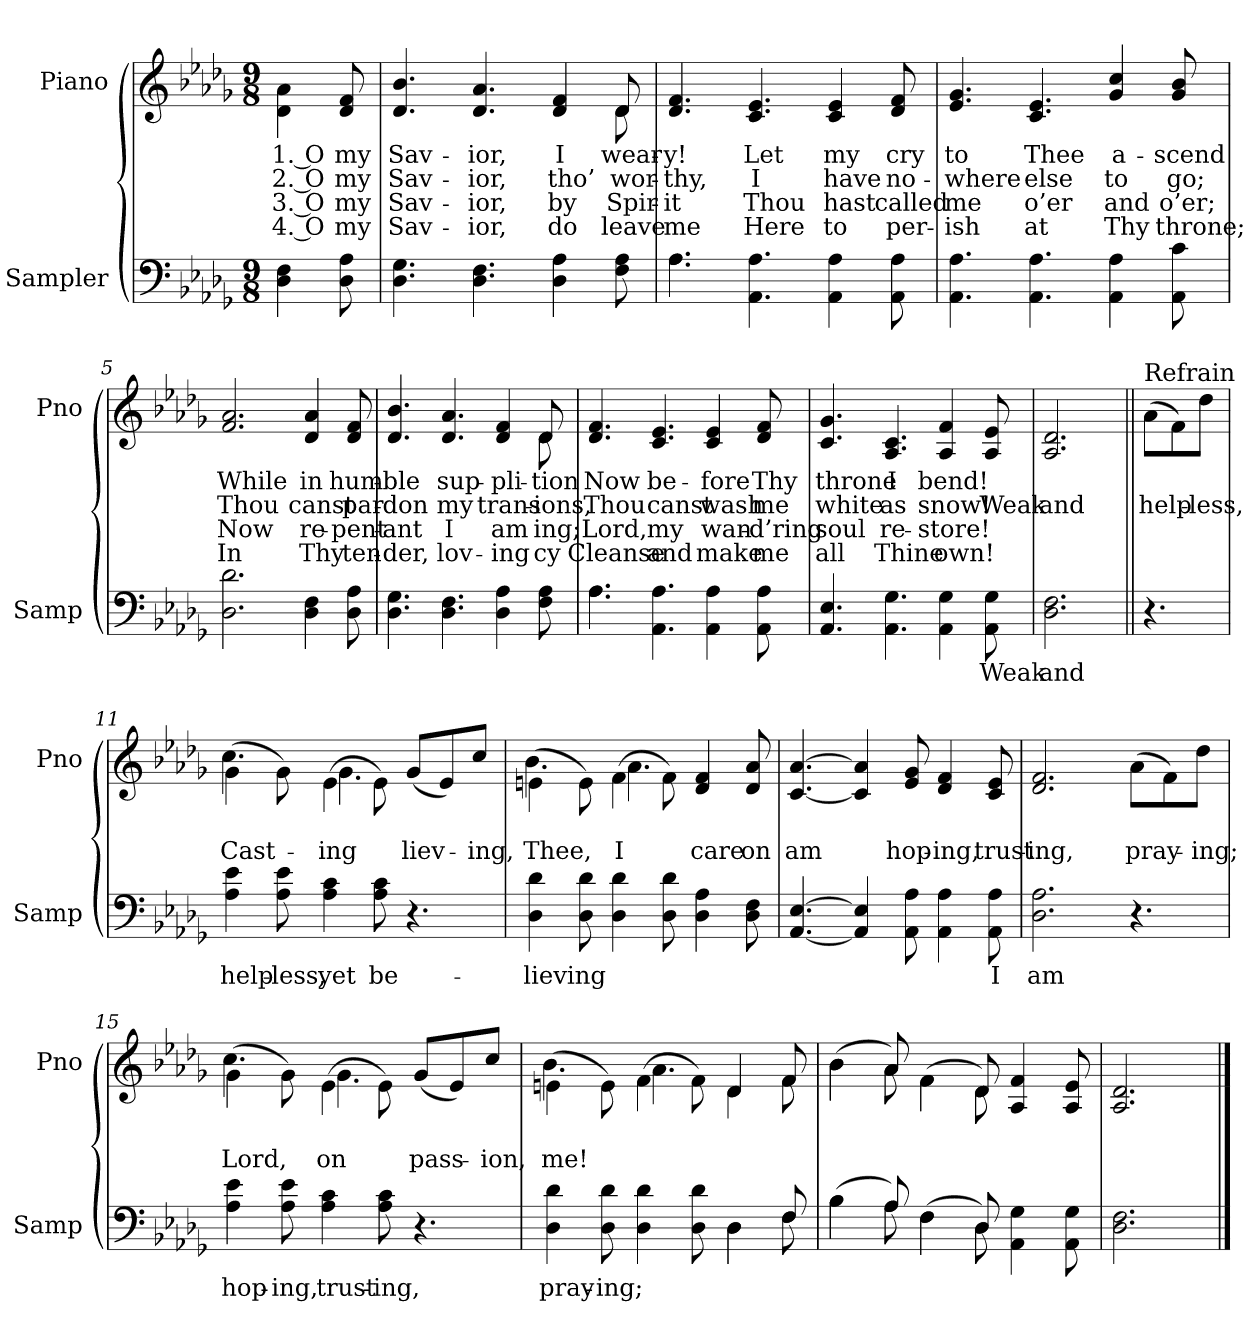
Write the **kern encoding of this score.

**kern	**text	**kern	**text	**text	**text	**text
*part2	*part2	*part1	*part1	*part1	*part1	*part1
*staff2	*staff2	*staff1	*staff1	*staff1	*staff1	*staff1
*I"Sampler	*	*I"Piano	*	*	*	*
*I'Samp	*	*I'Pno	*	*	*	*
*clefF4	*	*clefG2	*	*	*	*
*k[b-e-a-d-g-]	*	*k[b-e-a-d-g-]	*	*	*	*
*D-:	*	*D-:	*	*	*	*
*M9/8	*	*M9/8	*	*	*	*
=1	=1	=1	=1	=1	=1	=1
4D- 4F	.	4d-\ 4a-\	1. O	2. O	3. O	4. O
8D- 8A-	.	8d- 8f	my	my	my	my
=2	=2	=2	=2	=2	=2	=2
*	*	*^	*	*	*	*
4.D- 4.G-	.	4.d- 4.b-	1ryy	Sav-	Sav-	Sav-	Sav-
4.D- 4.F	.	4.d- 4.a-	.	-ior,	-ior,	-ior,	-ior,
4D- 4A-	.	4d- 4f	.	I	tho’	by	do
8F 8A-	.	8d-/	8d-	wear-	-wor-	Spir-	leave
*	*	*v	*v	*	*	*	*
=3	=3	=3	=3	=3	=3	=3
*^	*	*	*	*	*	*
4.A-\	4.A-	.	4.d- 4.f	-y!	-thy,	-it	me
4.AA- 4.A-	2.ryy	.	4.c 4.e-	Let	I	Thou	Here
4AA- 4A-	.	.	4c 4e-	my	have	hast	to
8AA- 8A-	.	.	8d- 8f	cry	no-	called	per-
*v	*v	*	*	*	*	*	*
=4	=4	=4	=4	=4	=4	=4
4.AA- 4.A-	.	4.e- 4.g-	to	-where	me	-ish
4.AA- 4.A-	.	4.c 4.e-	Thee	else	o’er	at
4AA- 4A-	.	4g- 4cc	a-	to	and	Thy
8AA- 8c	.	8g- 8b-	-scend	go;	o’er;	throne;
=5	=5	=5	=5	=5	=5	=5
2.D- 2.d-	.	2.f 2.a-	While	Thou	Now	In
4D- 4F	.	4d- 4a-	in	canst	re-	Thy
8D- 8A-	.	8d- 8f	hum-	par-	-pent-	ten-
=6	=6	=6	=6	=6	=6	=6
*	*	*^	*	*	*	*
4.D- 4.G-	.	4.d- 4.b-	1ryy	-ble	-don	-ant	-der,
4.D- 4.F	.	4.d- 4.a-	.	sup-	my	I	lov-
4D- 4A-	.	4d- 4f	.	-pli-	trans-	am	-ing
8F 8A-	.	8d-/	8d-	-tion	-ions,	-ing;	-cy
*	*	*v	*v	*	*	*	*
=7	=7	=7	=7	=7	=7	=7
*^	*	*	*	*	*	*
4.A-\	4.A-	.	4.d- 4.f	Now	Thou	Lord,	Cleanse
4.AA- 4.A-	2.ryy	.	4.c 4.e-	be-	canst	my	and
4AA- 4A-	.	.	4c 4e-	-fore	wash	wan-	make
8AA- 8A-	.	.	8d- 8f	Thy	me	-d’ring	me
*v	*v	*	*	*	*	*	*
=8	=8	=8	=8	=8	=8	=8
4.AA- 4.E-	.	4.c 4.g-	throne	white	soul	all
4.AA- 4.G-	.	4.A- 4.c	I	as	re-	Thine
4AA- 4G-	.	4A- 4f	bend!	snow!	-store!	own!
8AA- 8G-	Weak	8A- 8e-	.	Weak	.	.
=9	=9	=9	=9	=9	=9	=9
2.D- 2.F	and	2.A- 2.d-	.	and	.	.
=10||	=10||	=10||	=10||	=10||	=10||	=10||
!	!	!LO:TX:t=Refrain	!	!	!	!
4.r	.	(8a-\L	.	help-	.	.
.	.	8f\)	.	.	.	.
.	.	8dd-\J	.	-less,	.	.
=11	=11	=11	=11	=11	=11	=11
*	*	*^	*	*	*	*
4A- 4e-	help-	(4g-\	4.cc	.	Cast-	.	.
8A- 8e-	-less,	8g-\)	.	.	.	.	.
4A- 4c	yet	(4e-\	4.g-	.	-ing	.	.
8A- 8c	be-	8e-\)	.	.	.	.	.
4.r	.	(8g-/L	4.ryy	.	-liev-	.	.
.	.	8e-/)	.	.	.	.	.
.	.	8cc/J	.	.	-ing,	.	.
=12	=12	=12	=12	=12	=12	=12	=12
4D- 4d-	-lieving	(4en\	4.b-	.	Thee,	.	.
8D- 8d-	.	8e\)	.	.	.	.	.
4D- 4d-	.	(4f\	4.a-	.	I	.	.
8D- 8d-	.	8f\)	.	.	.	.	.
4D- 4A-	.	4d- 4f	4.ryy	.	care	.	.
8D- 8F	.	8d- 8a-	.	.	on	.	.
*	*	*v	*v	*	*	*	*
=13	=13	=13	=13	=13	=13	=13
[4.AA- [4.E-	.	[4.c [4.a-	.	am	.	.
4AA-] 4E-]	.	4c] 4a-]	.	.	.	.
8AA- 8A-	.	8e- 8g-	.	hop-	.	.
4AA- 4A-	.	4d- 4f	.	-ing,	.	.
8AA- 8A-	I	8c 8e-	.	trust-	.	.
=14	=14	=14	=14	=14	=14	=14
2.D- 2.A-	am	2.d- 2.f	.	-ing,	.	.
4.r	.	(8a-\L	.	pray-	.	.
.	.	8f\)	.	.	.	.
.	.	8dd-\J	.	-ing;	.	.
=15	=15	=15	=15	=15	=15	=15
*	*	*^	*	*	*	*
4A- 4e-	hop-	(4g-\	4.cc	.	Lord,	.	.
8A- 8e-	-ing,	8g-\)	.	.	.	.	.
4A- 4c	trust-	(4e-\	4.g-	.	on	.	.
8A- 8c	-ing,	8e-\)	.	.	.	.	.
4.r	.	(8g-/L	4.ryy	.	-pass-	.	.
.	.	8e-/)	.	.	.	.	.
.	.	8cc/J	.	.	-ion,	.	.
=16	=16	=16	=16	=16	=16	=16	=16
*^	*	*	*	*	*	*	*
4D- 4d-	2.ryy	pray-	(4en\	4.b-	.	me!	.	.
8D- 8d-	.	-ing;	8e\)	.	.	.	.	.
4D- 4d-	.	.	(4f\	4.a-	.	.	.	.
8D- 8d-	.	.	8f\)	.	.	.	.	.
4D-\	4D-	.	4d-/	4d-	.	.	.	.
8F/	8F	.	8f/	8f	.	.	.	.
=17	=17	=17	=17	=17	=17	=17	=17	=17
(4B-\	4B-	.	(4b-\	4b-	.	.	.	.
8A-/)	8A-	.	8a-/)	8a-	.	.	.	.
(4F\	4F	.	(4f\	4f	.	.	.	.
8D-/)	8D-	.	8d-/)	8d-	.	.	.	.
4AA- 4G-	4.ryy	.	4A- 4f	4.ryy	.	.	.	.
8AA- 8G-	.	.	8A- 8e-	.	.	.	.	.
*v	*v	*	*	*	*	*	*	*
*	*	*v	*v	*	*	*	*
=18	=18	=18	=18	=18	=18	=18
2.D- 2.F	.	2.A- 2.d-	.	.	.	.
==	==	==	==	==	==	==
*-	*-	*-	*-	*-	*-	*-
